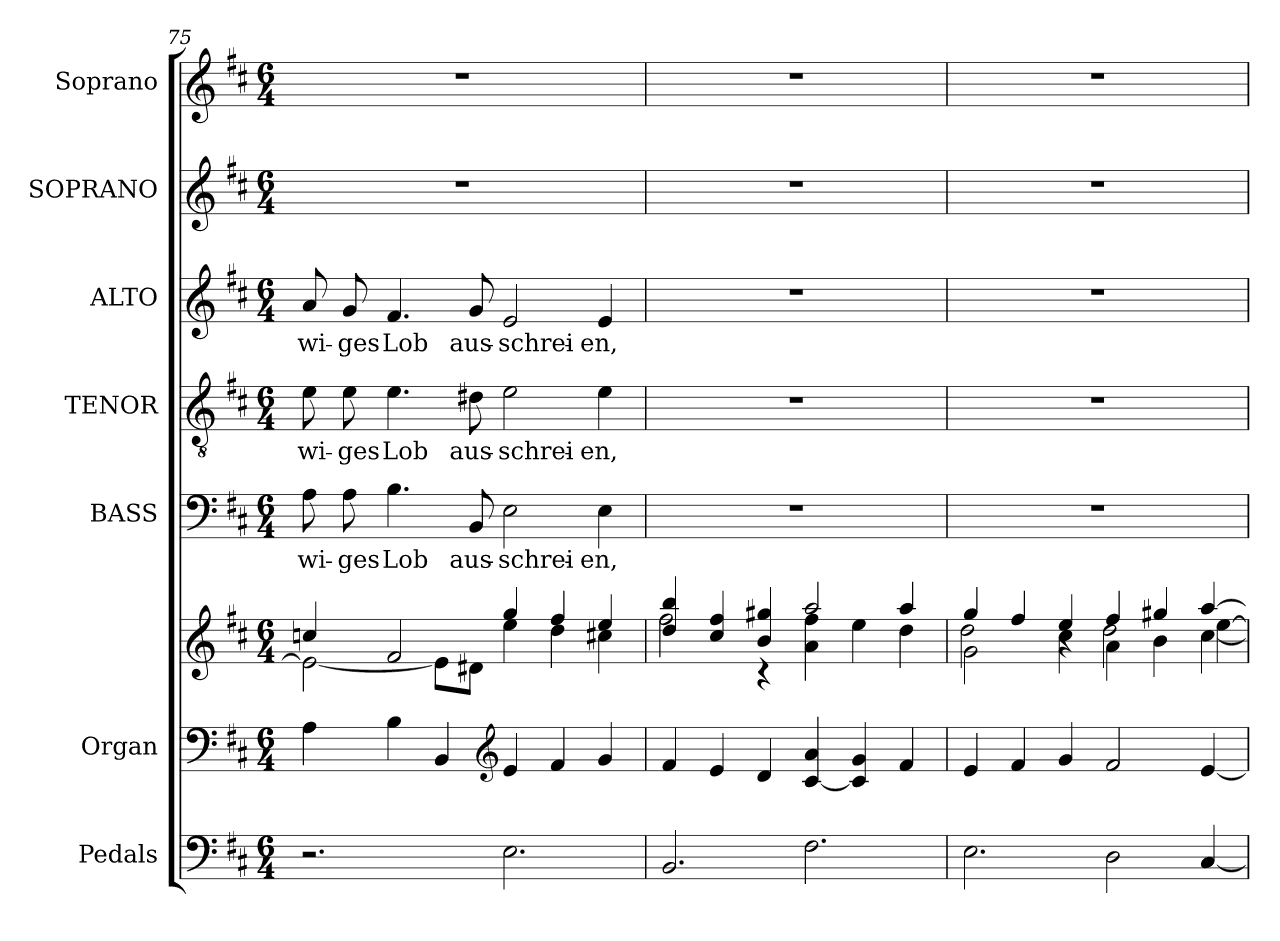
**kern	**kern	**kern	**kern	**text	**kern	**text	**kern	**text	**kern	**kern
*part7	*part6	*part6	*part5	*part5	*part4	*part4	*part3	*part3	*part2	*part1
*staff8	*staff7	*staff6	*staff5	*staff5	*staff4	*staff4	*staff3	*staff3	*staff2	*staff1
*I"Pedals	*I"Organ	*	*I"BASS	*	*I"TENOR	*	*I"ALTO	*	*I"SOPRANO	*I"Soprano
*I'Ped.	*I'Org.	*	*I'B.	*	*I'T.	*	*I'A.	*	*I'S.	*I'S.
!!LO:PB:g=z
*clefF4	*clefF4	*clefG2	*clefF4	*	*clefGv2	*	*clefG2	*	*clefG2	*clefG2
*	*	*	*	*	*ITrd7c12	*	*	*	*	*
*k[f#c#]	*k[f#c#]	*k[f#c#]	*k[f#c#]	*	*k[f#c#]	*	*k[f#c#]	*	*k[f#c#]	*k[f#c#]
*D:	*D:	*D:	*D:	*	*D:	*	*D:	*	*D:	*D:
*M6/4	*M6/4	*M6/4	*M6/4	*	*M6/4	*	*M6/4	*	*M6/4	*M6/4
=75	=75	=75	=75	=75	=75	=75	=75	=75	=75	=75
*	*	*^	*	*	*	*	*	*	*	*
!	!	!	!	!	!LO:LY:b:color=#000000	!	!	!	!	!	!
!	!	!	!	!	!	!	!LO:LY:b:color=#000000	!	!	!	!
!	!	!	!	!	!	!	!	!	!LO:LY:b:color=#000000	!LO:N:vis=1	!LO:N:vis=1
2.r	4Ai\	4ccni/	2ei\_	8Ai\	-wi-	8Ei\	-wi-	8ai/	-wi-	1.r	1.r
!	!	!	!	!	!LO:LY:b:color=#000000	!	!	!	!	!	!
!	!	!	!	!	!	!	!LO:LY:b:color=#000000	!	!	!	!
!	!	!	!	!	!	!	!	!	!LO:LY:b:color=#000000	!	!
.	.	.	.	8Ai\	-ges	8Ei\	-ges	8gi/	-ges	.	.
!	!	!	!	!	!LO:LY:b:color=#000000	!	!	!	!	!	!
!	!	!	!	!	!	!	!LO:LY:b:color=#000000	!	!	!	!
!	!	!	!	!	!	!	!	!	!LO:LY:b:color=#000000	!	!
.	4Bi\	2f#i/	.	4.Bi\	Lob	4.Ei\	Lob	4.f#i/	Lob	.	.
.	4BBi/	.	8ei\L]	.	.	.	.	.	.	.	.
*	*clefG2	*	*	*	*	*	*	*	*	*	*
!	!	!	!	!	!LO:LY:b:color=#000000	!	!	!	!	!	!
!	!	!	!	!	!	!	!LO:LY:b:color=#000000	!	!	!	!
!	!	!	!	!	!	!	!	!	!LO:LY:b:color=#000000	!	!
.	.	.	8d#Xi\J	8BBi/	aus-	8D#Xi\	aus-	8gi/	aus-	.	.
!	!	!	!	!	!LO:LY:b:color=#000000	!	!	!	!	!	!
!	!	!	!	!	!	!	!LO:LY:b:color=#000000	!	!	!	!
!	!	!	!	!	!	!	!	!	!LO:LY:b:color=#000000	!	!
2.Ei\	4ei/	4ggi/	4eei\	2Ei\	-schrei-	2Ei\	-schrei-	2ei/	-schrei-	.	.
.	4f#i/	4ff#i/	4ddi\	.	.	.	.	.	.	.	.
!	!	!	!	!	!LO:LY:b:color=#000000	!	!	!	!	!	!
!	!	!	!	!	!	!	!LO:LY:b:color=#000000	!	!	!	!
!	!	!	!	!	!	!	!	!	!LO:LY:b:color=#000000	!	!
.	4gi/	4eei/	4cc#Xi\	4Ei\	-en,	4Ei\	-en,	4ei/	-en,	.	.
=76	=76	=76	=76	=76	=76	=76	=76	=76	=76	=76	=76
!	!	!	!	!LO:N:vis=1	!	!LO:N:vis=1	!	!LO:N:vis=1	!	!LO:N:vis=1	!LO:N:vis=1
2.BBi/	4f#i/	4ddi/ 4bbi	2ff#i\	1.r	.	1.r	.	1.r	.	1.r	1.r
.	4ei/	4cc#i/ 4ff#i	.	.	.	.	.	.	.	.	.
.	4di/	4bi/ 4gg#Xi	4r	.	.	.	.	.	.	.	.
2.F#i\	[4c#i/ 4ai	2aai/	4ai\ 4ff#i	.	.	.	.	.	.	.	.
.	4c#i/] 4gi	.	4eei\	.	.	.	.	.	.	.	.
.	4f#i/	4aai/	4ddi\	.	.	.	.	.	.	.	.
=77	=77	=77	=77	=77	=77	=77	=77	=77	=77	=77	=77
*	*	*	*^	*	*	*	*	*	*	*	*
!	!	!	!	!	!LO:N:vis=1	!	!LO:N:vis=1	!	!LO:N:vis=1	!	!LO:N:vis=1	!LO:N:vis=1
2.Ei\	4ei/	4ggi/	2gi\	2ddi\	1.r	.	1.r	.	1.r	.	1.r	1.r
.	4f#i/	4ff#i/	.	.	.	.	.	.	.	.	.	.
.	4gi/	4eei/	4r	4cc#i\	.	.	.	.	.	.	.	.
2Di\	2f#i/	4ff#i/	4ai\	2ddi\	.	.	.	.	.	.	.	.
.	.	4gg#Xi/	4bi\	.	.	.	.	.	.	.	.	.
[4C#i/	[4ei/	[4aai/	[4cc#i\	[4eei\	.	.	.	.	.	.	.	.
*	*	*v	*v	*v	*	*	*	*	*	*	*	*
=	=	=	=	=	=	=	=	=	=	=
*-	*-	*-	*-	*-	*-	*-	*-	*-	*-	*-
